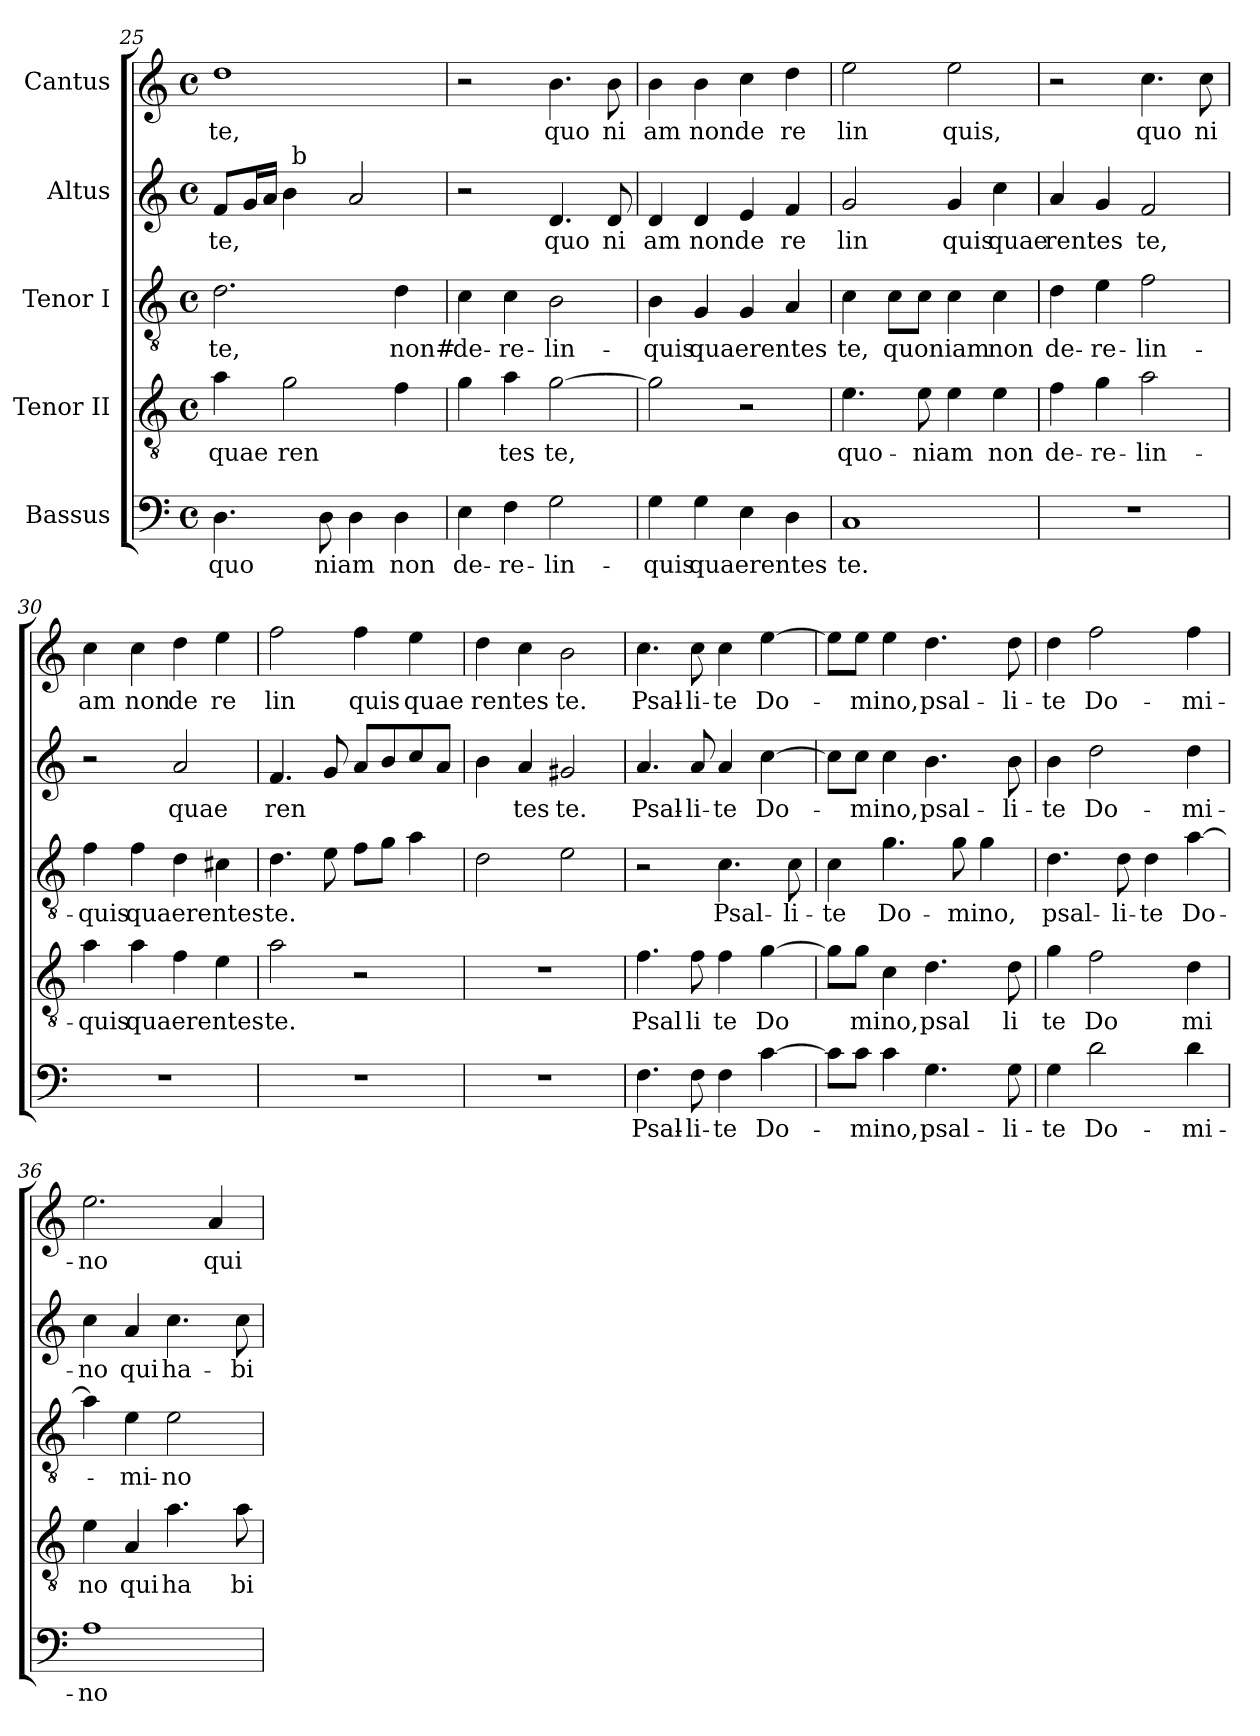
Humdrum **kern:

**kern	**text	**kern	**text	**kern	**text	**kern	**text	**kern	**text
*part5	*part5	*part4	*part4	*part3	*part3	*part2	*part2	*part1	*part1
*staff5	*staff5	*staff4	*staff4	*staff3	*staff3	*staff2	*staff2	*staff1	*staff1
*I"Bassus	*	*I"Tenor II	*	*I"Tenor I	*	*I"Altus	*	*I"Cantus	*
*clefF4	*	*clefGv2	*	*clefGv2	*	*clefG2	*	*clefG2	*
*	*	*	*	*	*	*k[]	*	*	*
*	*	*	*	*	*	*C:	*	*	*
*M4/4	*	*M4/4	*	*M4/4	*	*M4/4	*	*M4/4	*
*met(c)	*	*met(c)	*	*met(c)	*	*met(c)	*	*met(c)	*
=25	=25	=25	=25	=25	=25	=25	=25	=25	=25
!	!LO:LY:b:cj	!	!LO:LY:b:cj	!	!LO:LY:b:cj	!	!LO:LY:b:cj	!	!LO:LY:b:cj
*	*	*	*	*	*	*^	*	*	*
4.D\	quo	4a\	quae	2.d\	te,	8f/L	4ryy	te,	1dd	te,
.	.	.	.	.	.	16g/	.	.	.	.
.	.	.	.	.	.	16a/J	.	.	.	.
!	!	!	!LO:LY:b	!	!	!	!	!	!	!
.	.	2g\	ren	.	.	4b\	64ryy	.	.	.
!	!	!	!	!	!	!	!LO:TX:a:t=b	!	!	!
.	.	.	.	.	.	.	2ryy	.	.	.
!	!LO:LY:b	!	!	!	!	!	!	!	!	!
8D\	niam	.	.	.	.	.	.	.	.	.
4D\	.	.	.	.	.	2a/	.	.	.	.
!	!LO:LY:b:cj	!	!	!	!LO:LY:b:rj	!	!	!	!	!
4D\	non	4f\	.	4d\	non#	.	.	.	.	.
.	.	.	.	.	.	.	8...ryy	.	.	.
!!LO:LB:g=z
=26	=26	=26	=26	=26	=26	=26	=26	=26	=26	=26
!	!LO:LY:b:cj	!	!	!	!LO:LY:b:cj	!	!	!	!	!
*	*	*	*	*	*	*v	*v	*	*	*
4E\	de-	4g\	.	4c\	de-	2r	.	2r	.
!	!LO:LY:b:cj	!	!LO:LY:b:cj	!	!LO:LY:b:cj	!	!	!	!
4F\	-re-	4a\	tes	4c\	-re-	.	.	.	.
!	!LO:LY:b:cj	!	!LO:LY:b:cj	!	!LO:LY:b:cj	!	!LO:LY:b:cj	!	!LO:LY:b:cj
2G\	-lin-	[>2g\	te,	2B\	-lin-	4.d/	quo	4.b\	quo
!	!	!	!	!	!	!	!LO:LY:b:cj	!	!LO:LY:b:cj
.	.	.	.	.	.	8d/	ni	8b\	ni
=27	=27	=27	=27	=27	=27	=27	=27	=27	=27
!	!LO:LY:b:cj	!	!	!	!LO:LY:b:cj	!	!LO:LY:b:cj	!	!LO:LY:b:cj
4G\	-quis	2g\]	.	4B\	-quis	4d/	am	4b\	am
!	!LO:LY:b	!	!	!	!LO:LY:b	!	!LO:LY:b:cj	!	!LO:LY:b:cj
4G\	quaerentes	.	.	4G/	quaerentes	4d/	non	4b\	non
!	!	!	!	!	!	!	!LO:LY:b:cj	!	!LO:LY:b:cj
4E\	.	2r	.	4G/	.	4e/	de	4cc\	de
!	!	!	!	!	!	!	!LO:LY:b:cj	!	!LO:LY:b:cj
4D\	.	.	.	4A/	.	4f/	re	4dd\	re
=28	=28	=28	=28	=28	=28	=28	=28	=28	=28
!	!LO:LY:b:cj	!	!LO:LY:b:cj	!	!LO:LY:b:cj	!	!LO:LY:b:cj	!	!LO:LY:b:cj
1C	te.	4.e\	quo-	4c\	te,	2g/	lin	2ee\	lin
!	!	!	!	!	!LO:LY:b	!	!	!	!
.	.	.	.	8c\L	quoniam	.	.	.	.
!	!	!	!LO:LY:b	!	!	!	!	!	!
.	.	8e\	-niam	8c\J	.	.	.	.	.
!	!	!	!	!	!	!	!LO:LY:b:cj	!	!LO:LY:b:cj
.	.	4e\	.	4c\	.	4g/	quis	2ee\	quis,
!	!	!	!LO:LY:b:cj	!	!LO:LY:b:cj	!	!LO:LY:b:cj	!	!
.	.	4e\	non	4c\	non	4cc\	quae	.	.
=29	=29	=29	=29	=29	=29	=29	=29	=29	=29
!	!	!	!LO:LY:b:cj	!	!LO:LY:b:cj	!	!LO:LY:b:cj	!	!
1r	.	4f\	de-	4d\	de-	4a/	rentes	2r	.
!	!	!	!LO:LY:b:cj	!	!LO:LY:b:cj	!	!	!	!
.	.	4g\	-re-	4e\	-re-	4g/	.	.	.
!	!	!	!LO:LY:b:cj	!	!LO:LY:b:cj	!	!LO:LY:b:cj	!	!LO:LY:b:cj
.	.	2a\	-lin-	2f\	-lin-	2f/	te,	4.cc\	quo
!	!	!	!	!	!	!	!	!	!LO:LY:b:cj
.	.	.	.	.	.	.	.	8cc\	ni
=30	=30	=30	=30	=30	=30	=30	=30	=30	=30
!	!	!	!LO:LY:b:cj	!	!LO:LY:b:cj	!	!	!	!LO:LY:b:cj
1r	.	4a\	-quis	4f\	-quis	2r	.	4cc\	am
!	!	!	!LO:LY:b	!	!LO:LY:b	!	!	!	!LO:LY:b:cj
.	.	4a\	quaerentes	4f\	quaerentes	.	.	4cc\	non
!	!	!	!	!	!	!	!LO:LY:b:cj	!	!LO:LY:b:cj
.	.	4f\	.	4d\	.	2a/	quae	4dd\	de
!	!	!	!	!	!	!	!	!	!LO:LY:b:cj
.	.	4e\	.	4c#X\	.	.	.	4ee\	re
=31	=31	=31	=31	=31	=31	=31	=31	=31	=31
!	!	!	!LO:LY:b:cj	!	!LO:LY:b:cj	!	!LO:LY:b	!	!LO:LY:b:cj
1r	.	2a\	te.	4.d\	te.	4.f/	ren	2ff\	lin
.	.	.	.	8e\	.	8g/	.	.	.
!	!	!	!	!	!	!	!	!	!LO:LY:b:cj
.	.	2r	.	8f\L	.	8a/L	.	4ff\	quis
.	.	.	.	8g\J	.	8b/	.	.	.
!	!	!	!	!	!	!	!	!	!LO:LY:b:cj
.	.	.	.	4a\	.	8cc/	.	4ee\	quae
.	.	.	.	.	.	8a/J	.	.	.
=32	=32	=32	=32	=32	=32	=32	=32	=32	=32
!	!	!	!	!	!	!	!	!	!LO:LY:b:cj
1r	.	1r	.	2d\	.	4b\	.	4dd\	rentes
!	!	!	!	!	!	!	!LO:LY:b:cj	!	!
.	.	.	.	.	.	4a/	tes	4cc\	.
!	!	!	!	!	!	!	!LO:LY:b:cj	!	!LO:LY:b:cj
.	.	.	.	2e\	.	2g#X/	te.	2b\	te.
!!LO:LB:g=z
=33	=33	=33	=33	=33	=33	=33	=33	=33	=33
!	!LO:LY:b:cj	!	!LO:LY:b:cj	!	!	!	!LO:LY:b:cj	!	!LO:LY:b:cj
4.F\	Psal-	4.f\	Psal	2r	.	4.a/	Psal-	4.cc\	Psal-
!	!LO:LY:b:cj	!	!LO:LY:b:cj	!	!	!	!LO:LY:b:cj	!	!LO:LY:b:cj
8F\	-li-	8f\	li	.	.	8a/	-li-	8cc\	-li-
!	!LO:LY:b:cj	!	!LO:LY:b:cj	!	!LO:LY:b:cj	!	!LO:LY:b:cj	!	!LO:LY:b:cj
4F\	-te	4f\	te	4.c\	Psal-	4a/	-te	4cc\	-te
!	!LO:LY:b	!	!LO:LY:b	!	!	!	!LO:LY:b	!	!LO:LY:b
[>4c\	Do-	[>4g\	Do	.	.	[>4cc\	Do-	[>4ee\	Do-
!	!	!	!	!	!LO:LY:b:cj	!	!	!	!
.	.	.	.	8c\	-li-	.	.	.	.
=34	=34	=34	=34	=34	=34	=34	=34	=34	=34
!	!	!	!	!	!LO:LY:b:cj	!	!	!	!
8c\L]	.	8g\L]	.	4c\	-te	8cc\L]	.	8ee\L]	.
!	!LO:LY:b	!	!LO:LY:b	!	!	!	!LO:LY:b	!	!LO:LY:b
8c\J	-mino,	8g\J	mino,	.	.	8cc\J	-mino,	8ee\J	-mino,
!	!	!	!	!	!LO:LY:b:cj	!	!	!	!
4c\	.	4c\	.	4.g\	Do-	4cc\	.	4ee\	.
!	!LO:LY:b:cj	!	!LO:LY:b:cj	!	!	!	!LO:LY:b:cj	!	!LO:LY:b:cj
4.G\	psal-	4.d\	psal	.	.	4.b\	psal-	4.dd\	psal-
!	!	!	!	!	!LO:LY:b	!	!	!	!
.	.	.	.	8g\	-mino,	.	.	.	.
.	.	.	.	4g\	.	.	.	.	.
!	!LO:LY:b:cj	!	!LO:LY:b:cj	!	!	!	!LO:LY:b:cj	!	!LO:LY:b:cj
8G\	-li-	8d\	li	.	.	8b\	-li-	8dd\	-li-
=35	=35	=35	=35	=35	=35	=35	=35	=35	=35
!	!LO:LY:b:cj	!	!LO:LY:b:cj	!	!LO:LY:b:cj	!	!LO:LY:b:cj	!	!LO:LY:b:cj
4G\	-te	4g\	te	4.d\	psal-	4b\	-te	4dd\	-te
!	!LO:LY:b:cj	!	!LO:LY:b:cj	!	!	!	!LO:LY:b:cj	!	!LO:LY:b:cj
2d\	Do-	2f\	Do	.	.	2dd\	Do-	2ff\	Do-
!	!	!	!	!	!LO:LY:b:cj	!	!	!	!
.	.	.	.	8d\	-li-	.	.	.	.
!	!	!	!	!	!LO:LY:b:cj	!	!	!	!
.	.	.	.	4d\	-te	.	.	.	.
!	!LO:LY:b:cj	!	!LO:LY:b:cj	!	!LO:LY:b	!	!LO:LY:b:cj	!	!LO:LY:b:cj
4d\	-mi-	4d\	mi	[>4a\	Do-	4dd\	-mi-	4ff\	-mi-
=36	=36	=36	=36	=36	=36	=36	=36	=36	=36
!	!LO:LY:b:cj	!	!LO:LY:b:cj	!	!	!	!LO:LY:b:cj	!	!LO:LY:b:cj
1A	-no	4e\	no	4a\]	.	4cc\	-no	2.ee\	-no
!	!	!	!LO:LY:b:cj	!	!LO:LY:b:cj	!	!LO:LY:b:cj	!	!
.	.	4A/	qui	4e\	-mi-	4a/	qui	.	.
!	!	!	!LO:LY:b:cj	!	!LO:LY:b:cj	!	!LO:LY:b:cj	!	!
.	.	4.a\	ha	2e\	-no	4.cc\	ha-	.	.
!	!	!	!	!	!	!	!	!	!LO:LY:b:cj
.	.	.	.	.	.	.	.	4a/	qui
!	!	!	!LO:LY:b:cj	!	!	!	!LO:LY:b:cj	!	!
.	.	8a\	bi	.	.	8cc\	-bi-	.	.
=	=	=	=	=	=	=	=	=	=
*-	*-	*-	*-	*-	*-	*-	*-	*-	*-
